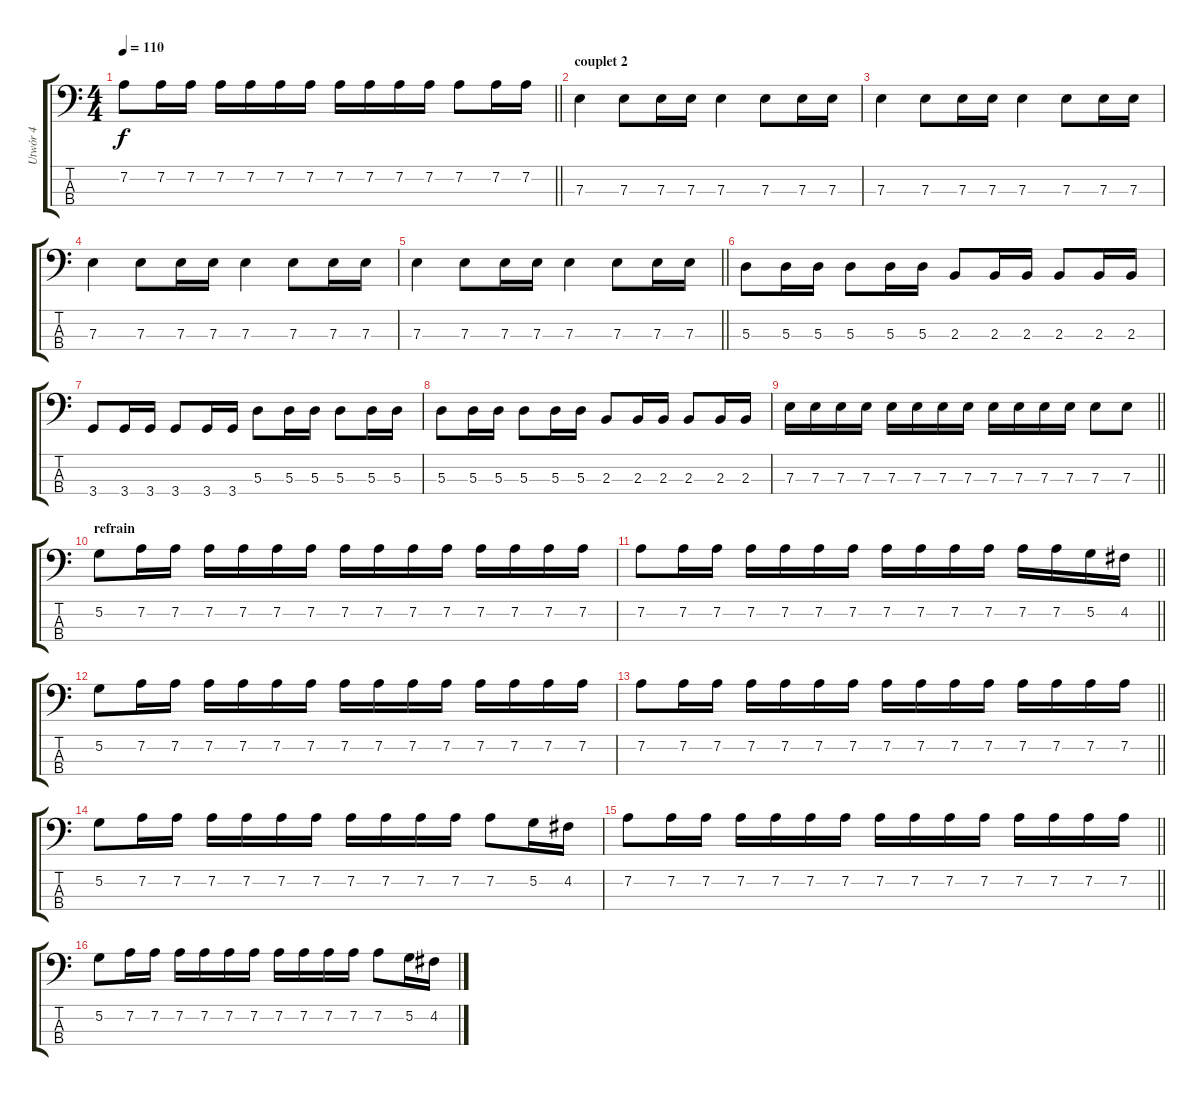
\track ("Utwór 4" "Utwór 4") {instrument electricbassfinger}
\staff {score tabs}
\tuning (G2 D2 A1 E1) {hide}
\ts (4 4)
\tempo 110
\clef f4
\barLineRight lightlight
\ks c
7.2.8{dy f} 7.2.16 7.2.16 7.2.16 7.2.16 7.2.16 7.2.16 7.2.16 7.2.16 7.2.16 7.2.16 7.2.8 7.2.16 7.2.16 |
\section ("" "couplet 2")
7.3.4 7.3.8 7.3.16 7.3.16 7.3.4 7.3.8 7.3.16 7.3.16 |
7.3.4 7.3.8 7.3.16 7.3.16 7.3.4 7.3.8 7.3.16 7.3.16 |
7.3.4 7.3.8 7.3.16 7.3.16 7.3.4 7.3.8 7.3.16 7.3.16 |
\barLineRight lightlight
7.3.4 7.3.8 7.3.16 7.3.16 7.3.4 7.3.8 7.3.16 7.3.16 |
5.3.8 5.3.16 5.3.16 5.3.8 5.3.16 5.3.16 2.3.8 2.3.16 2.3.16 2.3.8 2.3.16 2.3.16 |
3.4.8 3.4.16 3.4.16 3.4.8 3.4.16 3.4.16 5.3.8 5.3.16 5.3.16 5.3.8 5.3.16 5.3.16 |
5.3.8 5.3.16 5.3.16 5.3.8 5.3.16 5.3.16 2.3.8 2.3.16 2.3.16 2.3.8 2.3.16 2.3.16 |
\barLineRight lightlight
7.3.16 7.3.16 7.3.16 7.3.16 7.3.16 7.3.16 7.3.16 7.3.16 7.3.16 7.3.16 7.3.16 7.3.16 7.3.8 7.3.8 |
\section ("" "refrain")
5.2.8 7.2.16 7.2.16 7.2.16 7.2.16 7.2.16 7.2.16 7.2.16 7.2.16 7.2.16 7.2.16 7.2.16 7.2.16 7.2.16 7.2.16 |
\barLineRight lightlight
7.2.8 7.2.16 7.2.16 7.2.16 7.2.16 7.2.16 7.2.16 7.2.16 7.2.16 7.2.16 7.2.16 7.2.16 7.2.16 5.2.16 4.2.16 |
5.2.8 7.2.16 7.2.16 7.2.16 7.2.16 7.2.16 7.2.16 7.2.16 7.2.16 7.2.16 7.2.16 7.2.16 7.2.16 7.2.16 7.2.16 |
\barLineRight lightlight
7.2.8 7.2.16 7.2.16 7.2.16 7.2.16 7.2.16 7.2.16 7.2.16 7.2.16 7.2.16 7.2.16 7.2.16 7.2.16 7.2.16 7.2.16 |
5.2.8 7.2.16 7.2.16 7.2.16 7.2.16 7.2.16 7.2.16 7.2.16 7.2.16 7.2.16 7.2.16 7.2.8 5.2.16 4.2.16 |
\barLineRight lightlight
7.2.8 7.2.16 7.2.16 7.2.16 7.2.16 7.2.16 7.2.16 7.2.16 7.2.16 7.2.16 7.2.16 7.2.16 7.2.16 7.2.16 7.2.16 |
5.2.8 7.2.16 7.2.16 7.2.16 7.2.16 7.2.16 7.2.16 7.2.16 7.2.16 7.2.16 7.2.16 7.2.8 5.2.16 4.2.16
